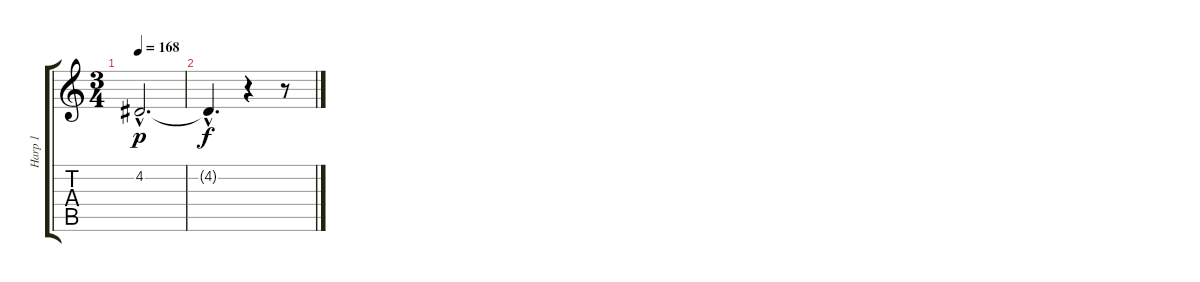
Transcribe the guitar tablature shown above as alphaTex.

\track ("Harp 1" "Harp 1") {instrument orchestralharp}
\staff {score tabs}
\tuning (E4 B3 G3 D3 A2 E2) {hide}
\ts (3 4)
\tempo 168
\clef g2
\ks c
4.2{hac}.2{d dy p} |
4.2{hac t}.4{d dy f} r.4 r.8
